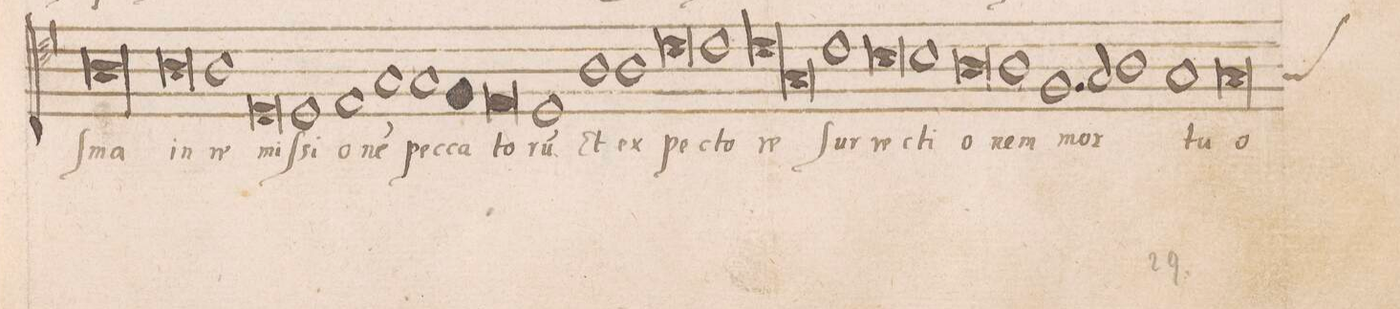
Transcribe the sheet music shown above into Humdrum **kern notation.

**kern	**text
*I"ALTVS	*
*clefC4	*
*k[]	*
*met(O|)	*
*M3/1	*
00.A\	-ſma
=220-	=220-
=221-	=221-
0A\	in
1A\	re-
=222-	=222-
0D/	-miſ-
1D/	-si-
=223-	=223-
1E/	-o-
1Gny/	-ne(m)
1G/	pec-
=224-	=224-
*col	*
1F/	-ca-
0E/	-to-
*Xcol	*
=225-	=225-
1D/	-ru(m)
1A\	Et
1A\	ex-
=226-	=226-
0c\	-pe-
1c\	-cto
=227-	=227-
*lig	*
1c\	re-
1G/	.
*Xlig	*
1c\	-ſur-
=228-	=228-
0B\	-re-
1B\	-cti-
=229-	=229-
0A\	-o-
1A\	-nem
=230-	=230-
1.F/	mor-
2G/	.
1A\	.
=231-	=231-
1G/	tu-
*custos:G	*
0G/	-o-
=232-	=232-
*M2/1	*
*met(C|)	*
*-	*-
